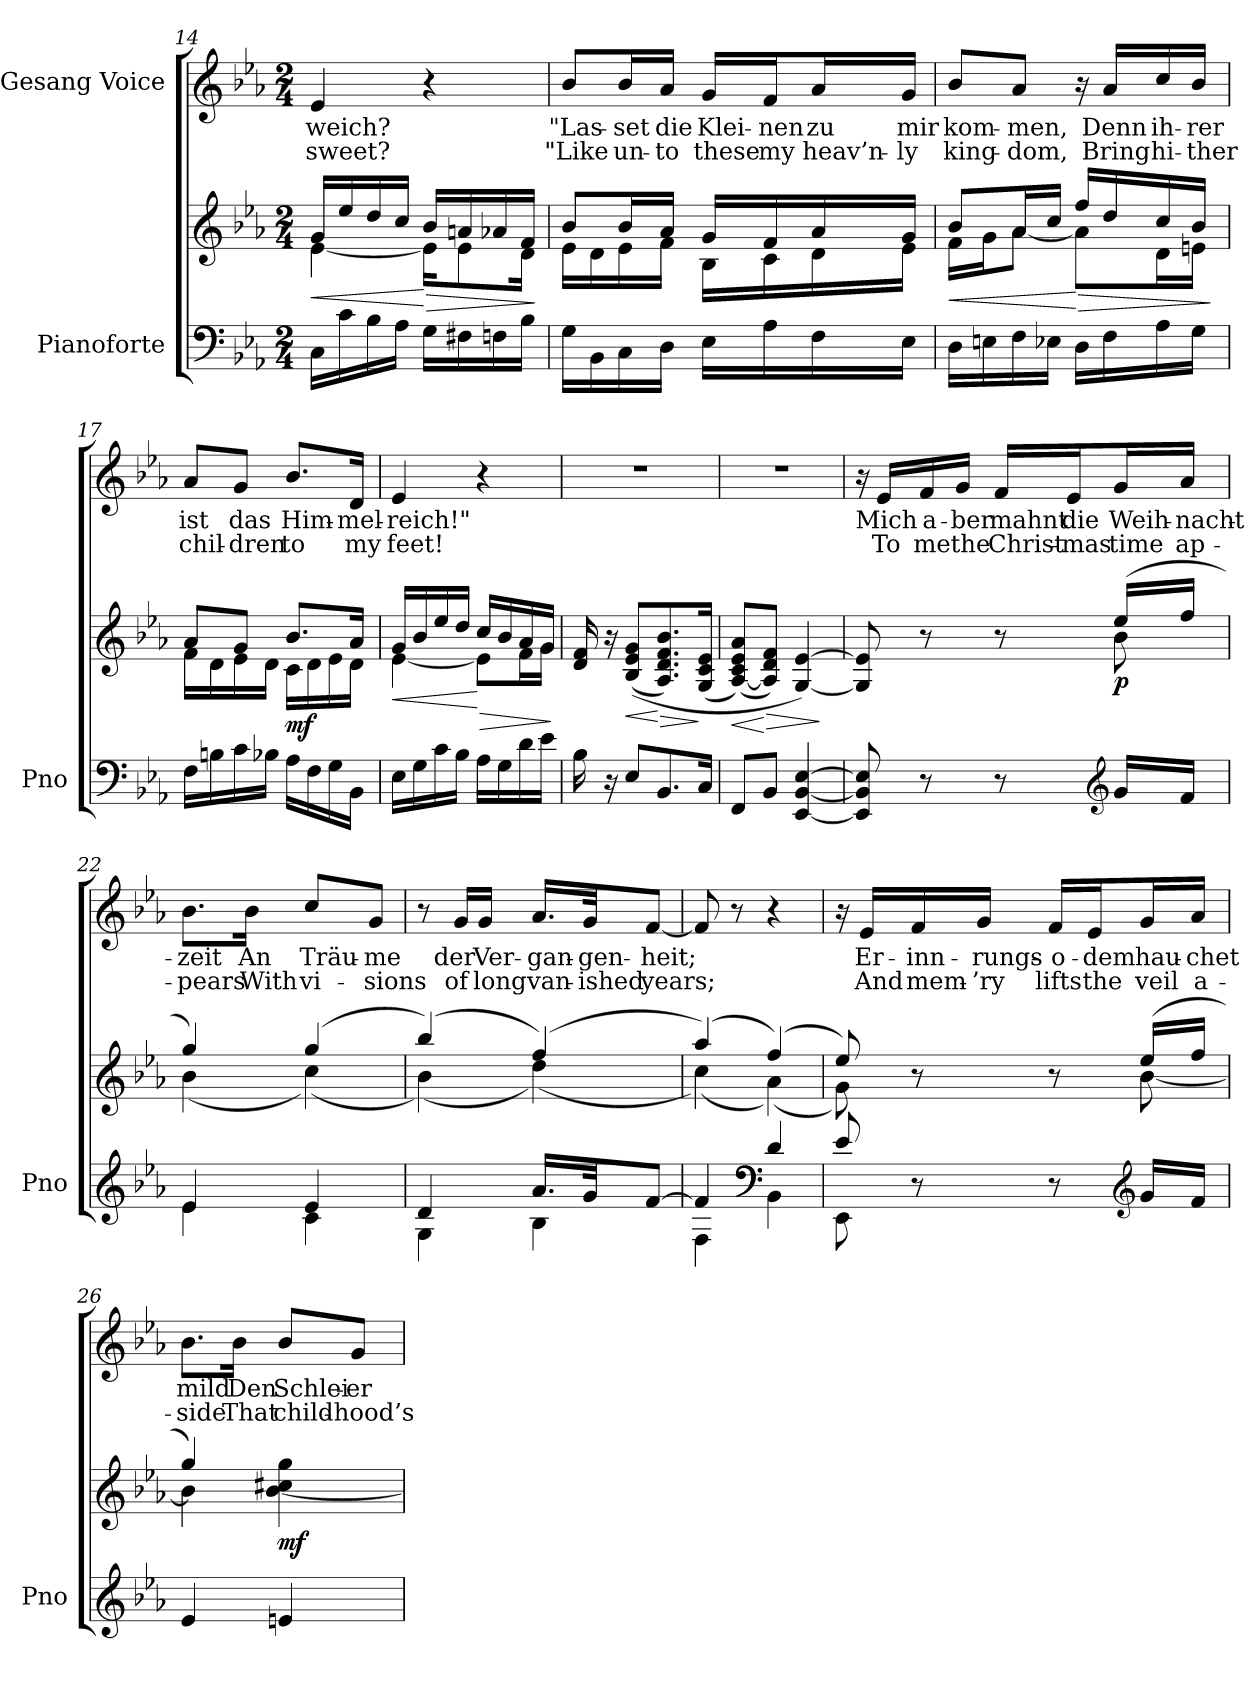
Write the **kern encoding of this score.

**kern	**kern	**dynam	**kern	**text	**text
*part2	*part2	*part2	*part1	*part1	*part1
*staff3	*staff2	*staff2/3	*staff1	*staff1	*staff1
*I"Pianoforte	*	*	*I"Gesang Voice	*	*
*I'Pno	*	*	*	*	*
*clefF4	*clefG2	*	*clefG2	*	*
*k[b-e-a-]	*k[b-e-a-]	*	*k[b-e-a-]	*	*
*M2/4	*M2/4	*	*M2/4	*	*
=14	=14	=14	=14	=14	=14
!	!	!LO:HP:b	!	!LO:LY:b	!LO:LY:b
*	*^	*	*	*	*
16C\LL	16g/LL	[4e-\	<	4e-/	weich?	sweet?
16c\	16ee-/	.	.	.	.	.
16B-\	16dd/	.	.	.	.	.
16A-\JJ	16cc/JJ	.	.	.	.	.
!	!	!	!LO:HP:n=1:b	!	!	!
16G\LL	16b-/LL	16e-\KL]	[ >	4r	.	.
16F#X\	16an/	8e-\	.	.	.	.
16Fn\	16a-X/	.	.	.	.	.
16B-\JJ	16f/JJ	16d\Jk	.	.	.	.
*	*v	*v	*	*	*	*
.	.	]	.	.	.
!!LO:LB:g=z
=15	=15	=15	=15	=15	=15
*	*^	*	*	*	*
!	!	!	!	!	!LO:LY:b	!LO:LY:b
16G\LL	8b-/L	16e-\LL	.	8b-/L	"Las-	"Like
16BB-\	.	16d\	.	.	.	.
!	!	!	!	!	!LO:LY:b	!LO:LY:b
16C\	16b-/L	16e-\	.	16b-/L	-set	un-
!	!	!	!	!	!LO:LY:b	!LO:LY:b
16D\JJ	16a-/JJ	16f\JJ	.	16a-/JJ	die	-to
!	!	!	!	!	!LO:LY:b	!LO:LY:b
16E-\LL	16g/LL	16B-\LL	.	16g/LL	Klei-	these
!	!	!	!	!	!LO:LY:b	!LO:LY:b
16A-\	16f/	16c\	.	16f/J	-nen	my
!	!	!	!	!	!LO:LY:b	!LO:LY:b
16F\	16a-/	16d\	.	16a-/L	zu	heav’n-
!	!	!	!	!	!LO:LY:b	!LO:LY:b
16E-\JJ	16g/JJ	16e-\JJ	.	16g/JJ	mir	-ly
=16	=16	=16	=16	=16	=16	=16
!	!	!	!LO:HP:b	!	!LO:LY:b	!LO:LY:b
16D\LL	8b-/L	16f\LL	<	8b-/L	kom-	king-
16En\	.	16g\J	.	.	.	.
!	!	!	!	!	!LO:LY:b	!LO:LY:b
16F\	16a-/L	[8a-\J	.	8a-/J	-men,	-dom,
16E-X\JJ	16cc/JJ	.	.	.	.	.
!	!	!	!LO:HP:n=1:b	!	!	!
16D\LL	16ff/LL	8a-\L]	[ >	16r	.	.
!	!	!	!	!	!LO:LY:b	!LO:LY:b
16F\	16dd/	.	.	16a-/LL	Denn	Bring
!	!	!	!	!	!LO:LY:b	!LO:LY:b
16A-\	16cc/	16d\L	.	16cc/	ih-	hi-
!	!	!	!	!	!LO:LY:b	!LO:LY:b
16G\JJ	16b-/JJ	16en\JJ	.	16b-/JJ	-rer	-ther
*	*v	*v	*	*	*	*
.	.	]	.	.	.
=17	=17	=17	=17	=17	=17
*	*^	*	*	*	*
!	!	!	!	!	!LO:LY:b	!LO:LY:b
16F\LL	8a-/L	16f\LL	.	8a-/L	ist	chil-
16Bn\	.	16d\	.	.	.	.
!	!	!	!	!	!LO:LY:b	!LO:LY:b
16c\	8g/J	16e-\	.	8g/J	das	-dren
16B-X\JJ	.	16d\JJ	.	.	.	.
!	!	!	!LO:DY:b	!	!LO:LY:b	!LO:LY:b
16A-\LL	8.b-/L	16c\LL	mf	8.b-/L	Him-	to
16F\	.	16d\	.	.	.	.
16G\	.	16e-\	.	.	.	.
!	!	!	!	!	!LO:LY:b	!LO:LY:b
16BB-\JJ	16a-/Jk	16d\JJ	.	16d/Jk	-mel-	my
=18	=18	=18	=18	=18	=18	=18
!	!	!	!LO:HP:b	!	!LO:LY:b	!LO:LY:b
16E-\LL	16g/LL	[4e-\	<	4e-/	-reich!"	feet!
16G\	16b-/	.	.	.	.	.
16c\	16ee-/	.	.	.	.	.
16B-\JJ	16dd/JJ	.	.	.	.	.
!	!	!	!LO:HP:n=1:b	!	!	!
16A-\LL	16cc/LL	8e-\L]	[ >	4r	.	.
16G\	16b-/	.	.	.	.	.
16d\	16a-/	16f\L	.	.	.	.
16e-\JJ	16g/JJ	16g\JJ	.	.	.	.
*	*v	*v	*	*	*	*
.	.	]	.	.	.
!!LO:PB:g=z
=19	=19	=19	=19	=19	=19
16B-\	16d/ 16f/	.	2r	.	.
16r	16r	.	.	.	.
!	!	!LO:HP:b	!	!	!
8E-/L	(>(>8B-/ 8e-/ 8g/L	<	.	.	.
!	!	!LO:HP:n=1:b	!	!	!
8.BB-/	8.A-/ 8.d/ 8.f/ 8.b-/)	[ >	.	.	.
16C/Jk	(>16G/ 16c/ 16e-/Jk	]	.	.	.
=20	=20	=20	=20	=20	=20
!	!	!LO:HP:b	!	!	!
8FF/L	(>[8A-/ 8c/ 8e-/ 8a-/L)	<	2r	.	.
!	!	!LO:HP:n=1:b	!	!	!
8BB-/J	8A-/] 8d/ 8f/J)	[ >	.	.	.
[4EE-/ [4BB-/ [4E-/	[4G/ [4e-/)	.	.	.	.
.	.	]	.	.	.
=21	=21	=21	=21	=21	=21
*	*^	*	*	*	*
8EE-/] 8BB-/] 8E-/]	8G/] 8e-/]	4ryy	.	16r	.	.
!	!	!	!	!	!LO:LY:b	!LO:LY:b
.	.	.	.	16e-/LL	Mich	To
!	!	!	!	!	!LO:LY:b	!LO:LY:b
8r	8r	.	.	16f/	a-	me
!	!	!	!	!	!LO:LY:b	!LO:LY:b
.	.	.	.	16g/JJ	-ber	the
!	!	!	!	!	!LO:LY:b	!LO:LY:b
8r	8r	8ryy	.	16f/LL	mahnt	Christ-
!	!	!	!	!	!LO:LY:b	!LO:LY:b
.	.	.	.	16e-/J	die	-mas
*clefG2	*	*	*	*	*	*
!	!	!	!LO:DY:b	!	!LO:LY:b	!LO:LY:b
16g/LL	(>16ee-/LL	8b-\	p	16g/L	Weih-	time
!	!	!	!	!	!LO:LY:b	!LO:LY:b
16f/JJ	16ff/JJ	.	.	16a-/JJ	-nacht-	ap-
=22	=22	=22	=22	=22	=22	=22
*^	*	*	*	*	*	*
!	!	!	!	!	!	!LO:LY:b	!LO:LY:b
4e-/	4e-\	4gg/)	(<4b-\	.	8.b-\L	-zeit	-pears
!	!	!	!	!	!	!LO:LY:b	!LO:LY:b
.	.	.	.	.	16b-\Jk	An	With
!	!	!	!	!	!	!LO:LY:b	!LO:LY:b
4e-/	4c\	(>4gg/	(<4cc\)	.	8cc/L	Träu-	vi-
!	!	!	!	!	!	!LO:LY:b	!LO:LY:b
.	.	.	.	.	8g/J	-me	-sions
=23	=23	=23	=23	=23	=23	=23	=23
4d/	4G\	(>4bb-/)	(<4b-\)	.	8r	.	.
!	!	!	!	!	!	!LO:LY:b	!LO:LY:b
.	.	.	.	.	16g/LL	der	of
!	!	!	!	!	!	!LO:LY:b	!LO:LY:b
.	.	.	.	.	16g/JJ	Ver-	long
!	!	!	!	!	!	!LO:LY:b	!LO:LY:b
16.a-/LL	4B-\	(>4ff/)	(<4dd\)	.	16.a-/LL	-gan-	van-
!	!	!	!	!	!	!LO:LY:b	!LO:LY:b
32g/JK	.	.	.	.	32g/Jk	-gen-	-ished
!	!	!	!	!	!	!LO:LY:b	!LO:LY:b
[8f/J	.	.	.	.	[8f/J	-heit;	years;
!!LO:LB:g=z
=24	=24	=24	=24	=24	=24	=24	=24
4f/]	4F\	(>4aa-/)	(<4cc\)	.	8f/]	.	.
.	.	.	.	.	8r	.	.
*clefF4	*	*	*	*	*	*	*
4d/	4BB-\	(>4ff/)	(<4a-\)	.	4r	.	.
=25	=25	=25	=25	=25	=25	=25	=25
8e-/	8EE-:\	8ee-/)	8g\)	.	16r	.	.
!	!	!	!	!	!	!LO:LY:b	!LO:LY:b
.	.	.	.	.	16e-/LL	Er-	And
!	!	!	!	!	!	!LO:LY:b	!LO:LY:b
8r	8ryy	8r	8ryy	.	16f/	-inn-	mem-
!	!	!	!	!	!	!LO:LY:b	!LO:LY:b
.	.	.	.	.	16g/JJ	-rungs-	-’ry
!	!	!	!	!	!	!LO:LY:b	!LO:LY:b
8r	4ryy	8r	8ryy	.	16f/LL	-o-	lifts
!	!	!	!	!	!	!LO:LY:b	!LO:LY:b
.	.	.	.	.	16e-/J	-dem	the
*clefG2	*	*	*	*	*	*	*
!	!	!	!	!	!	!LO:LY:b	!LO:LY:b
16g/LL	.	(>16ee-/LL	[8b-\	.	16g/L	hau-	veil
!	!	!	!	!	!	!LO:LY:b	!LO:LY:b
16f/JJ	.	16ff/JJ	.	.	16a-/JJ	-chet	a-
*v	*v	*	*	*	*	*	*
=26	=26	=26	=26	=26	=26	=26
!	!	!	!	!	!LO:LY:b	!LO:LY:b
4e-/	4gg/)	4b-\]	.	8.b-\L	mild	-side
!	!	!	!	!	!LO:LY:b	!LO:LY:b
.	.	.	.	16b-\Jk	Den	That
!	!	!	!LO:DY:b	!	!LO:LY:b	!LO:LY:b
4en/	[4b-\ 4cc#X\ 4gg\	4rAyy	mf	8b-/L	Schlei-	child-
!	!	!	!	!	!LO:LY:b	!LO:LY:b
.	.	.	.	8g/J	-er	-hood’s
*	*v	*v	*	*	*	*
=	=	=	=	=	=
*-	*-	*-	*-	*-	*-
